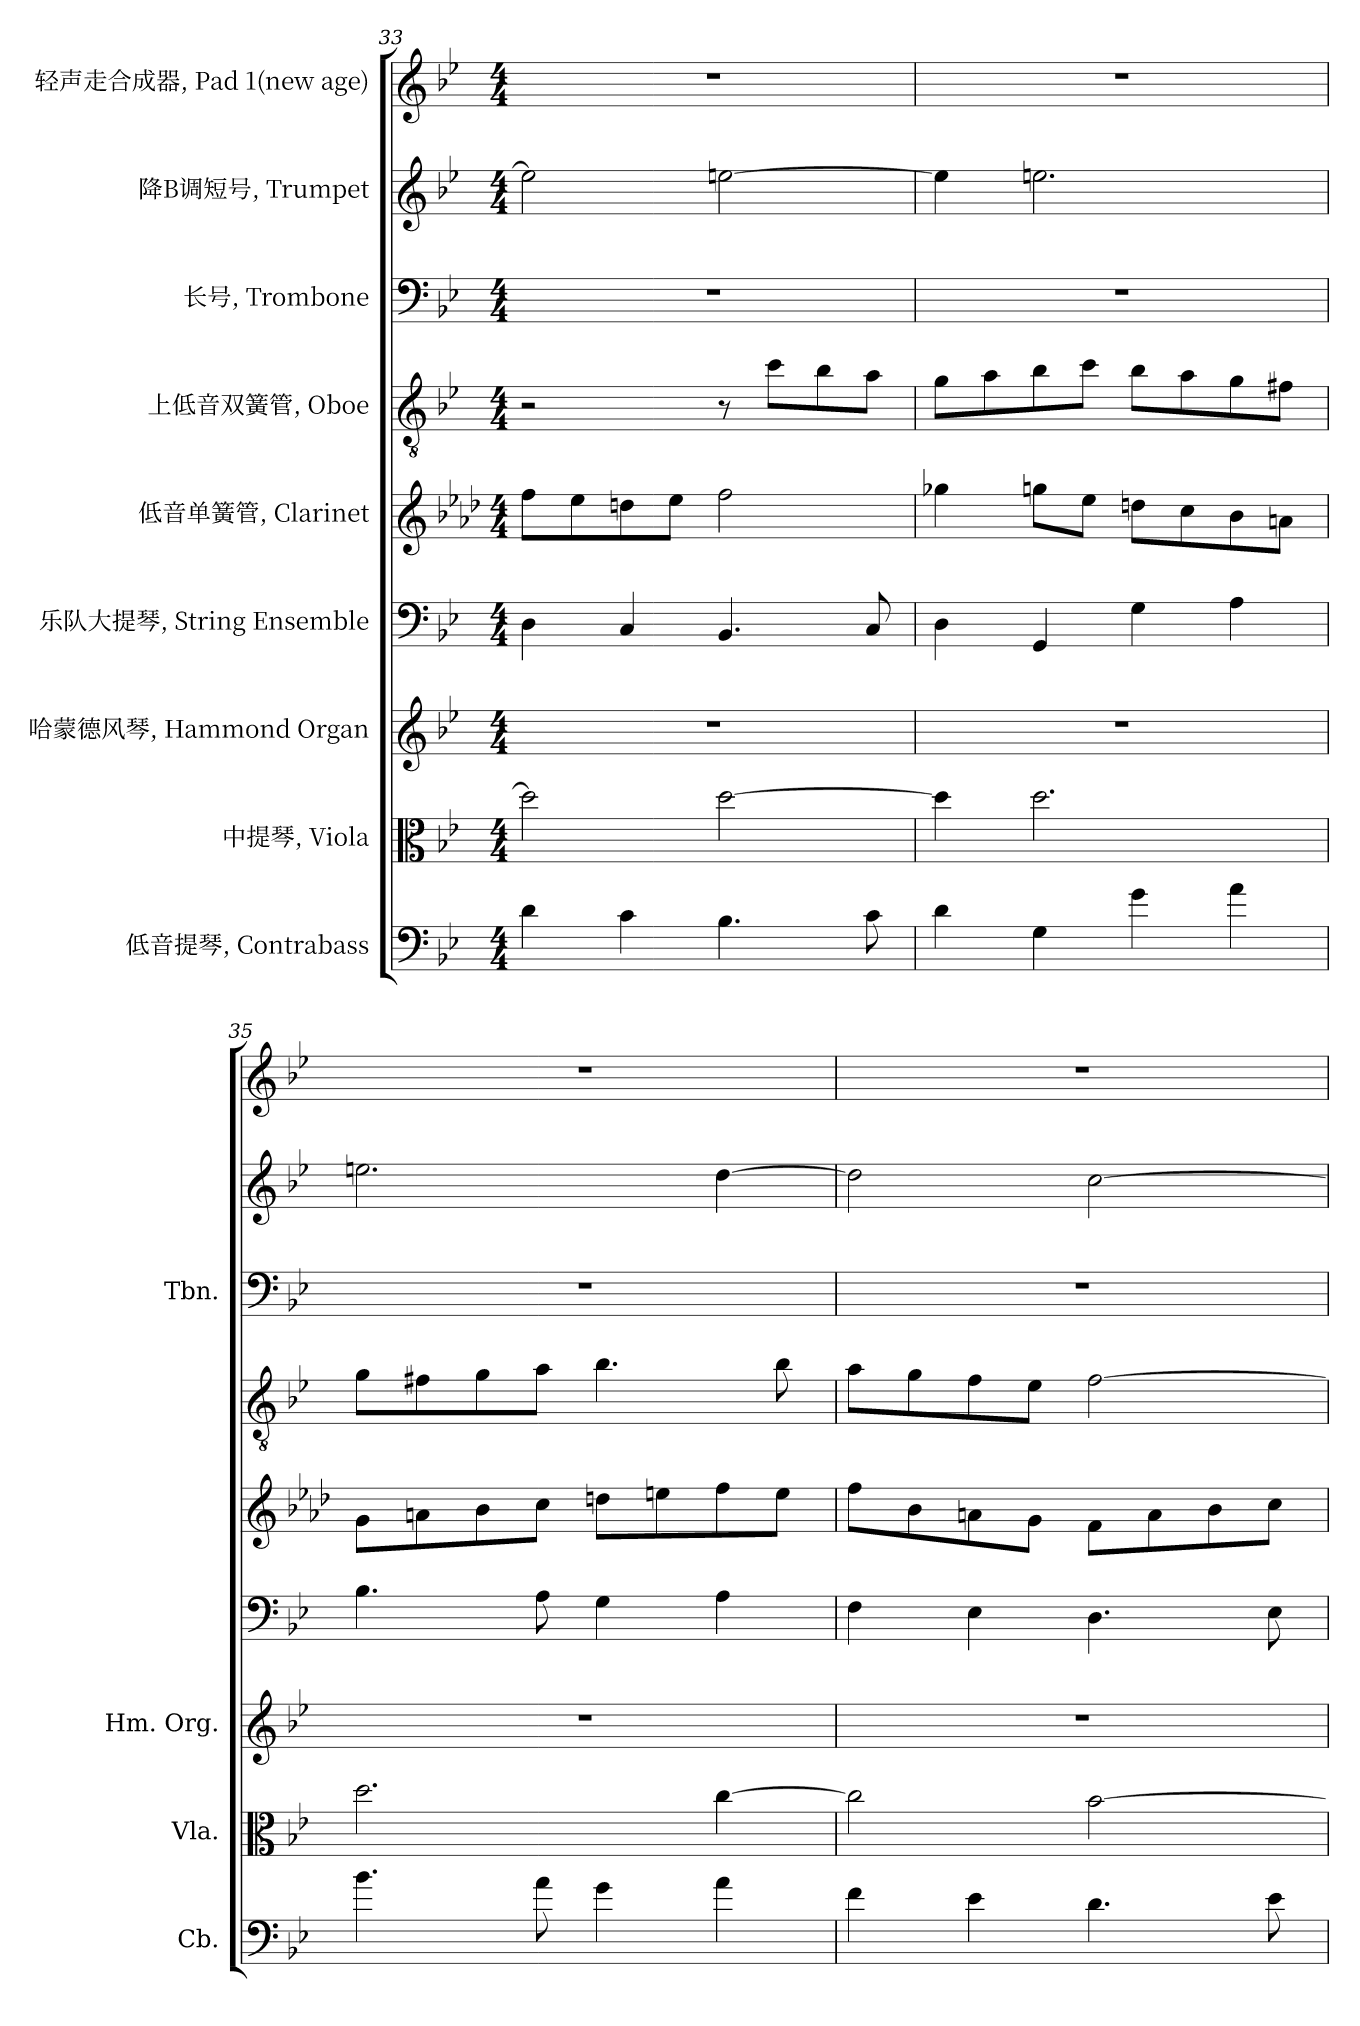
**kern	**kern	**kern	**kern	**kern	**kern	**kern	**kern	**kern
*part9	*part8	*part7	*part6	*part5	*part4	*part3	*part2	*part1
*staff9	*staff8	*staff7	*staff6	*staff5	*staff4	*staff3	*staff2	*staff1
*I"低音提琴, Contrabass	*I"中提琴, Viola	*I"哈蒙德风琴, Hammond Organ	*I"乐队大提琴, String Ensemble	*I"低音单簧管, Clarinet	*I"上低音双簧管, Oboe	*I"长号, Trombone	*I"降B调短号, Trumpet	*I"轻声走合成器, Pad 1(new age)
*I'Cb.	*I'Vla.	*I'Hm. Org.	*	*	*	*I'Tbn.	*	*
*clefF4	*clefC3	*clefG2	*clefF4	*clefG2	*clefGv2	*clefF4	*clefG2	*clefG2
*ITrd7c12	*	*	*	*ITrd8c14	*	*	*ITrd1c2	*
*k[b-e-]	*k[b-e-]	*k[b-e-]	*k[b-e-]	*k[b-e-a-d-]	*k[b-e-]	*k[b-e-]	*k[b-e-a-d-]	*k[b-e-]
*M4/4	*M4/4	*M4/4	*M4/4	*M4/4	*M4/4	*M4/4	*M4/4	*M4/4
=33	=33	=33	=33	=33	=33	=33	=33	=33
4D\	2dd\]	1r	4D\	8f\L	2r	1r	2dd\]	1r
.	.	.	.	8e-\	.	.	.	.
4C\	.	.	4C/	8dn\	.	.	.	.
.	.	.	.	8e-\J	.	.	.	.
4.BB-\	[2dd\	.	4.BB-/	2f\	8r	.	[2ddn\	.
.	.	.	.	.	8cc\L	.	.	.
.	.	.	.	.	8b-\	.	.	.
8C\	.	.	8C/	.	8a\J	.	.	.
!!LO:PB:g=z
=34	=34	=34	=34	=34	=34	=34	=34	=34
4D\	4dd\]	1r	4D\	4g-X\	8g\L	1r	4dd\]	1r
.	.	.	.	.	8a\	.	.	.
4GG\	2.dd\	.	4GG/	8gn\L	8b-\	.	2.ddn\	.
.	.	.	.	8e-\J	8cc\J	.	.	.
4G\	.	.	4G\	8dn\L	8b-\L	.	.	.
.	.	.	.	8c\	8a\	.	.	.
4A\	.	.	4A\	8B-\	8g\	.	.	.
.	.	.	.	8An\J	8f#X\J	.	.	.
=35	=35	=35	=35	=35	=35	=35	=35	=35
4.B-\	2.dd\	1r	4.B-\	8G\L	8g\L	1r	2.ddn\	1r
.	.	.	.	8An\	8f#X\	.	.	.
.	.	.	.	8B-\	8g\	.	.	.
8A\	.	.	8A\	8c\J	8a\J	.	.	.
4G\	.	.	4G\	8dn\L	4.b-\	.	.	.
.	.	.	.	8en\	.	.	.	.
4A\	[4cc\	.	4A\	8f\	.	.	[4cc\	.
.	.	.	.	8e\J	8b-\	.	.	.
=36	=36	=36	=36	=36	=36	=36	=36	=36
4F\	2cc\]	1r	4F\	8f\L	8a\L	1r	2cc\]	1r
.	.	.	.	8B-\	8g\	.	.	.
4E-\	.	.	4E-\	8An\	8f\	.	.	.
.	.	.	.	8G\J	8e-\J	.	.	.
4.D\	[2b-\	.	4.D\	8F\L	[2f\	.	[2b-\	.
.	.	.	.	8A\	.	.	.	.
.	.	.	.	8B-\	.	.	.	.
8E-\	.	.	8E-\	8c\J	.	.	.	.
=	=	=	=	=	=	=	=	=
*-	*-	*-	*-	*-	*-	*-	*-	*-
